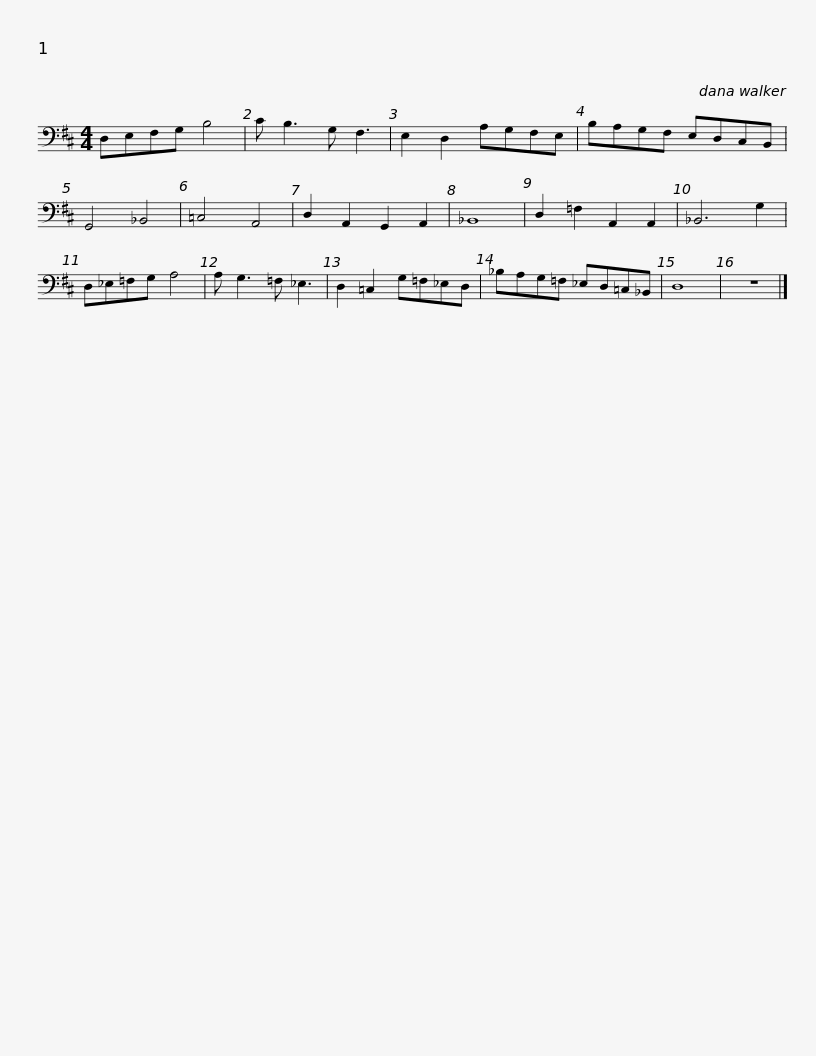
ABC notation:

X:1
L:1/8
M:4/4
I:linebreak $
K:D
V:1 bass transpose=-12
V:1
 D,E,F,G, B,4 | C B,3 G, F,3 | E,2 D,2 A,G,F,E, | B,A,G,F, E,D,C,B,, | G,,4 _B,,4 | %5
 =C,4 A,,4 | D,2 A,,2 G,,2 A,,2 | _B,,8 | D,2 =F,2 A,,2 A,,2 |$ _B,,6 G,2 | %10
 D,_E,=F,G, A,4 | A, G,3 =F, _E,3 | D,2 =C,2 G,=F,_E,D, | _B,A,G,=F, _E,D,=C,_B,, | D,8 | %15
 z8 |] %16
